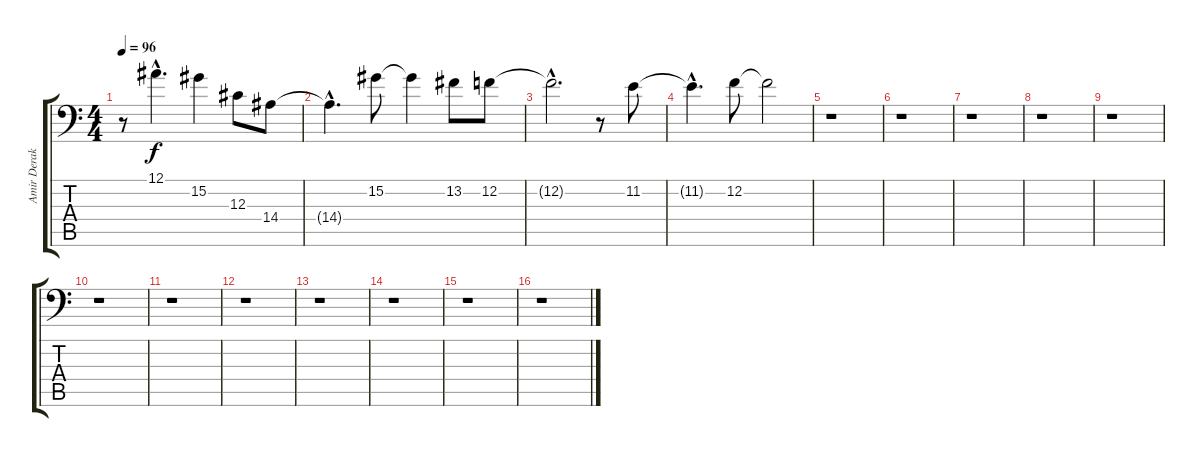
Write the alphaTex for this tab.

\track ("Amir Derakh (Synth) 3" "Amir Derak") {instrument lead1square}
\staff {score tabs}
\tuning (Bb3 F3 Db3 Ab2 Eb2 Bb1) {hide}
\ts (4 4)
\tempo 96
\clef f4
\ks c
r.8{dy f} 12.1{hac}.4{d} 15.2.4 12.3.8 14.4.8 |
14.4{hac t}.4{d} 15.2.8 15.2{t}.4 13.2.8 12.2.8 |
12.2{hac t}.2{d} r.8 11.2.8 |
11.2{hac t}.4{d} 12.2.8 12.2{t}.2 |
r.1 |
r.1 |
r.1 |
r.1 |
r.1 |
r.1 |
r.1 |
r.1 |
r.1 |
r.1 |
r.1 |
r.1
